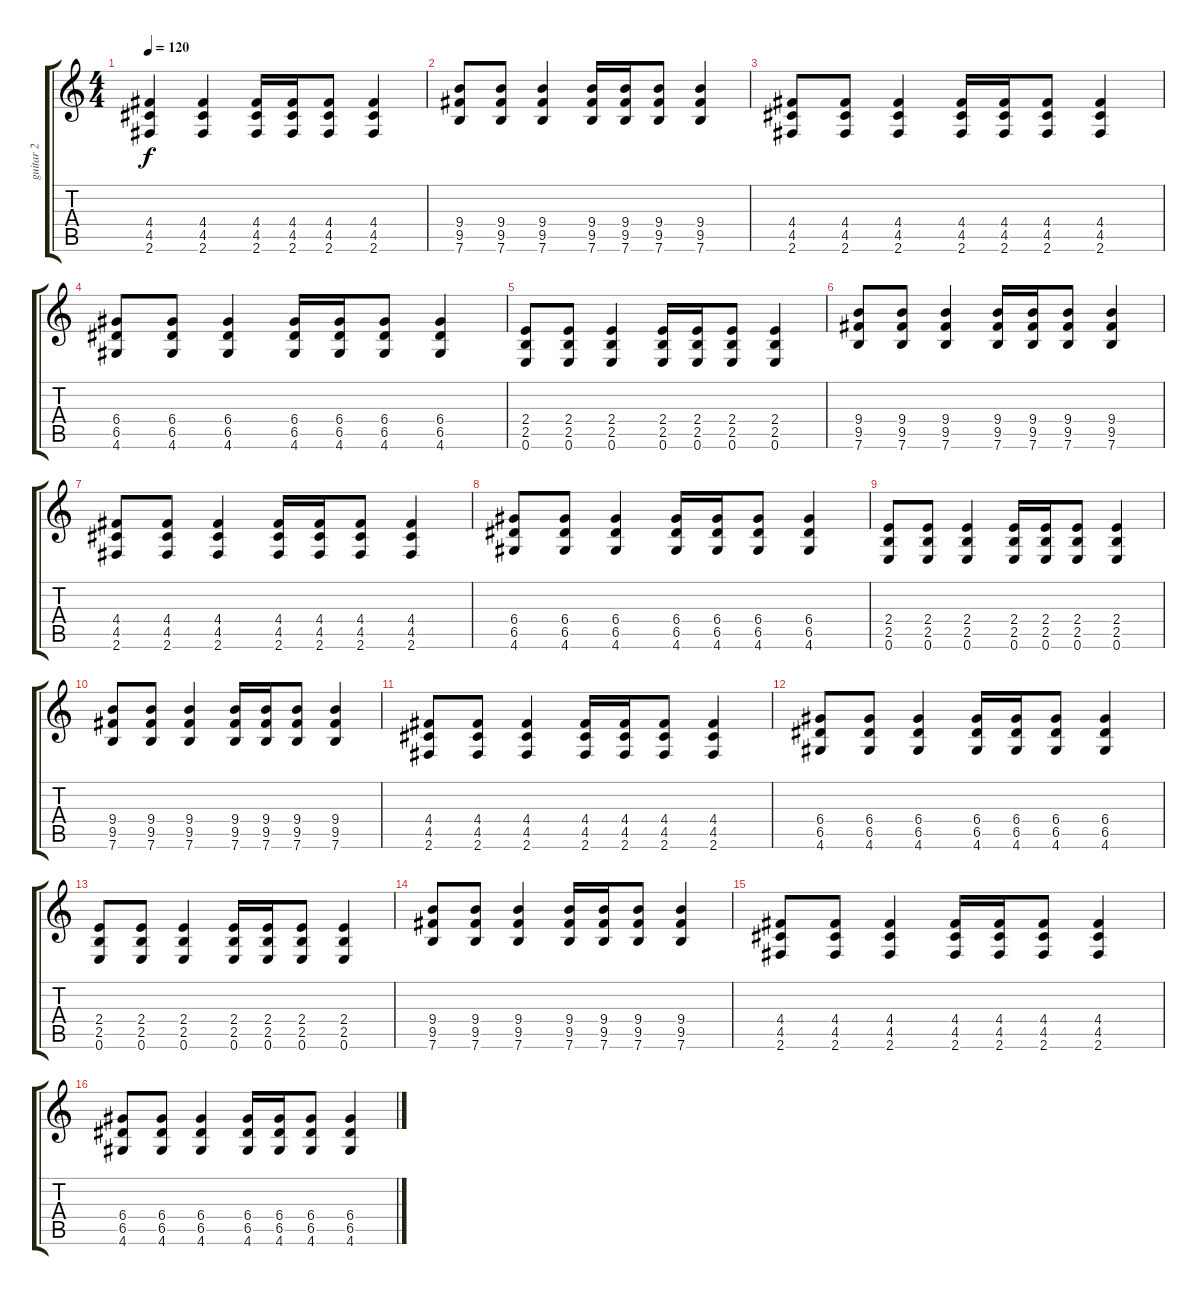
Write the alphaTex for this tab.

\track ("guitar 2" "guitar 2") {instrument electricguitarjazz}
\staff {score tabs}
\tuning (E4 B3 G3 D3 A2 E2) {hide}
\ts (4 4)
\tempo 120
\clef g2
\ks c
(4.4 4.5 2.6).4{dy f} (4.4 4.5 2.6).4 (4.4 4.5 2.6).16 (4.4 4.5 2.6).16 (4.4 4.5 2.6).8 (4.4 4.5 2.6).4 |
(9.4 9.5 7.6).8 (9.4 9.5 7.6).8 (9.4 9.5 7.6).4 (9.4 9.5 7.6).16 (9.4 9.5 7.6).16 (9.4 9.5 7.6).8 (9.4 9.5 7.6).4 |
(4.4 4.5 2.6).8 (4.4 4.5 2.6).8 (4.4 4.5 2.6).4 (4.4 4.5 2.6).16 (4.4 4.5 2.6).16 (4.4 4.5 2.6).8 (4.4 4.5 2.6).4 |
(6.4 6.5 4.6).8 (6.4 6.5 4.6).8 (6.4 6.5 4.6).4 (6.4 6.5 4.6).16 (6.4 6.5 4.6).16 (6.4 6.5 4.6).8 (6.4 6.5 4.6).4 |
(2.4 2.5 0.6).8 (2.4 2.5 0.6).8 (2.4 2.5 0.6).4 (2.4 2.5 0.6).16 (2.4 2.5 0.6).16 (2.4 2.5 0.6).8 (2.4 2.5 0.6).4 |
(9.4 9.5 7.6).8 (9.4 9.5 7.6).8 (9.4 9.5 7.6).4 (9.4 9.5 7.6).16 (9.4 9.5 7.6).16 (9.4 9.5 7.6).8 (9.4 9.5 7.6).4 |
(4.4 4.5 2.6).8 (4.4 4.5 2.6).8 (4.4 4.5 2.6).4 (4.4 4.5 2.6).16 (4.4 4.5 2.6).16 (4.4 4.5 2.6).8 (4.4 4.5 2.6).4 |
(6.4 6.5 4.6).8 (6.4 6.5 4.6).8 (6.4 6.5 4.6).4 (6.4 6.5 4.6).16 (6.4 6.5 4.6).16 (6.4 6.5 4.6).8 (6.4 6.5 4.6).4 |
(2.4 2.5 0.6).8 (2.4 2.5 0.6).8 (2.4 2.5 0.6).4 (2.4 2.5 0.6).16 (2.4 2.5 0.6).16 (2.4 2.5 0.6).8 (2.4 2.5 0.6).4 |
(9.4 9.5 7.6).8 (9.4 9.5 7.6).8 (9.4 9.5 7.6).4 (9.4 9.5 7.6).16 (9.4 9.5 7.6).16 (9.4 9.5 7.6).8 (9.4 9.5 7.6).4 |
(4.4 4.5 2.6).8 (4.4 4.5 2.6).8 (4.4 4.5 2.6).4 (4.4 4.5 2.6).16 (4.4 4.5 2.6).16 (4.4 4.5 2.6).8 (4.4 4.5 2.6).4 |
(6.4 6.5 4.6).8 (6.4 6.5 4.6).8 (6.4 6.5 4.6).4 (6.4 6.5 4.6).16 (6.4 6.5 4.6).16 (6.4 6.5 4.6).8 (6.4 6.5 4.6).4 |
(2.4 2.5 0.6).8 (2.4 2.5 0.6).8 (2.4 2.5 0.6).4 (2.4 2.5 0.6).16 (2.4 2.5 0.6).16 (2.4 2.5 0.6).8 (2.4 2.5 0.6).4 |
(9.4 9.5 7.6).8 (9.4 9.5 7.6).8 (9.4 9.5 7.6).4 (9.4 9.5 7.6).16 (9.4 9.5 7.6).16 (9.4 9.5 7.6).8 (9.4 9.5 7.6).4 |
(4.4 4.5 2.6).8 (4.4 4.5 2.6).8 (4.4 4.5 2.6).4 (4.4 4.5 2.6).16 (4.4 4.5 2.6).16 (4.4 4.5 2.6).8 (4.4 4.5 2.6).4 |
(6.4 6.5 4.6).8 (6.4 6.5 4.6).8 (6.4 6.5 4.6).4 (6.4 6.5 4.6).16 (6.4 6.5 4.6).16 (6.4 6.5 4.6).8 (6.4 6.5 4.6).4
